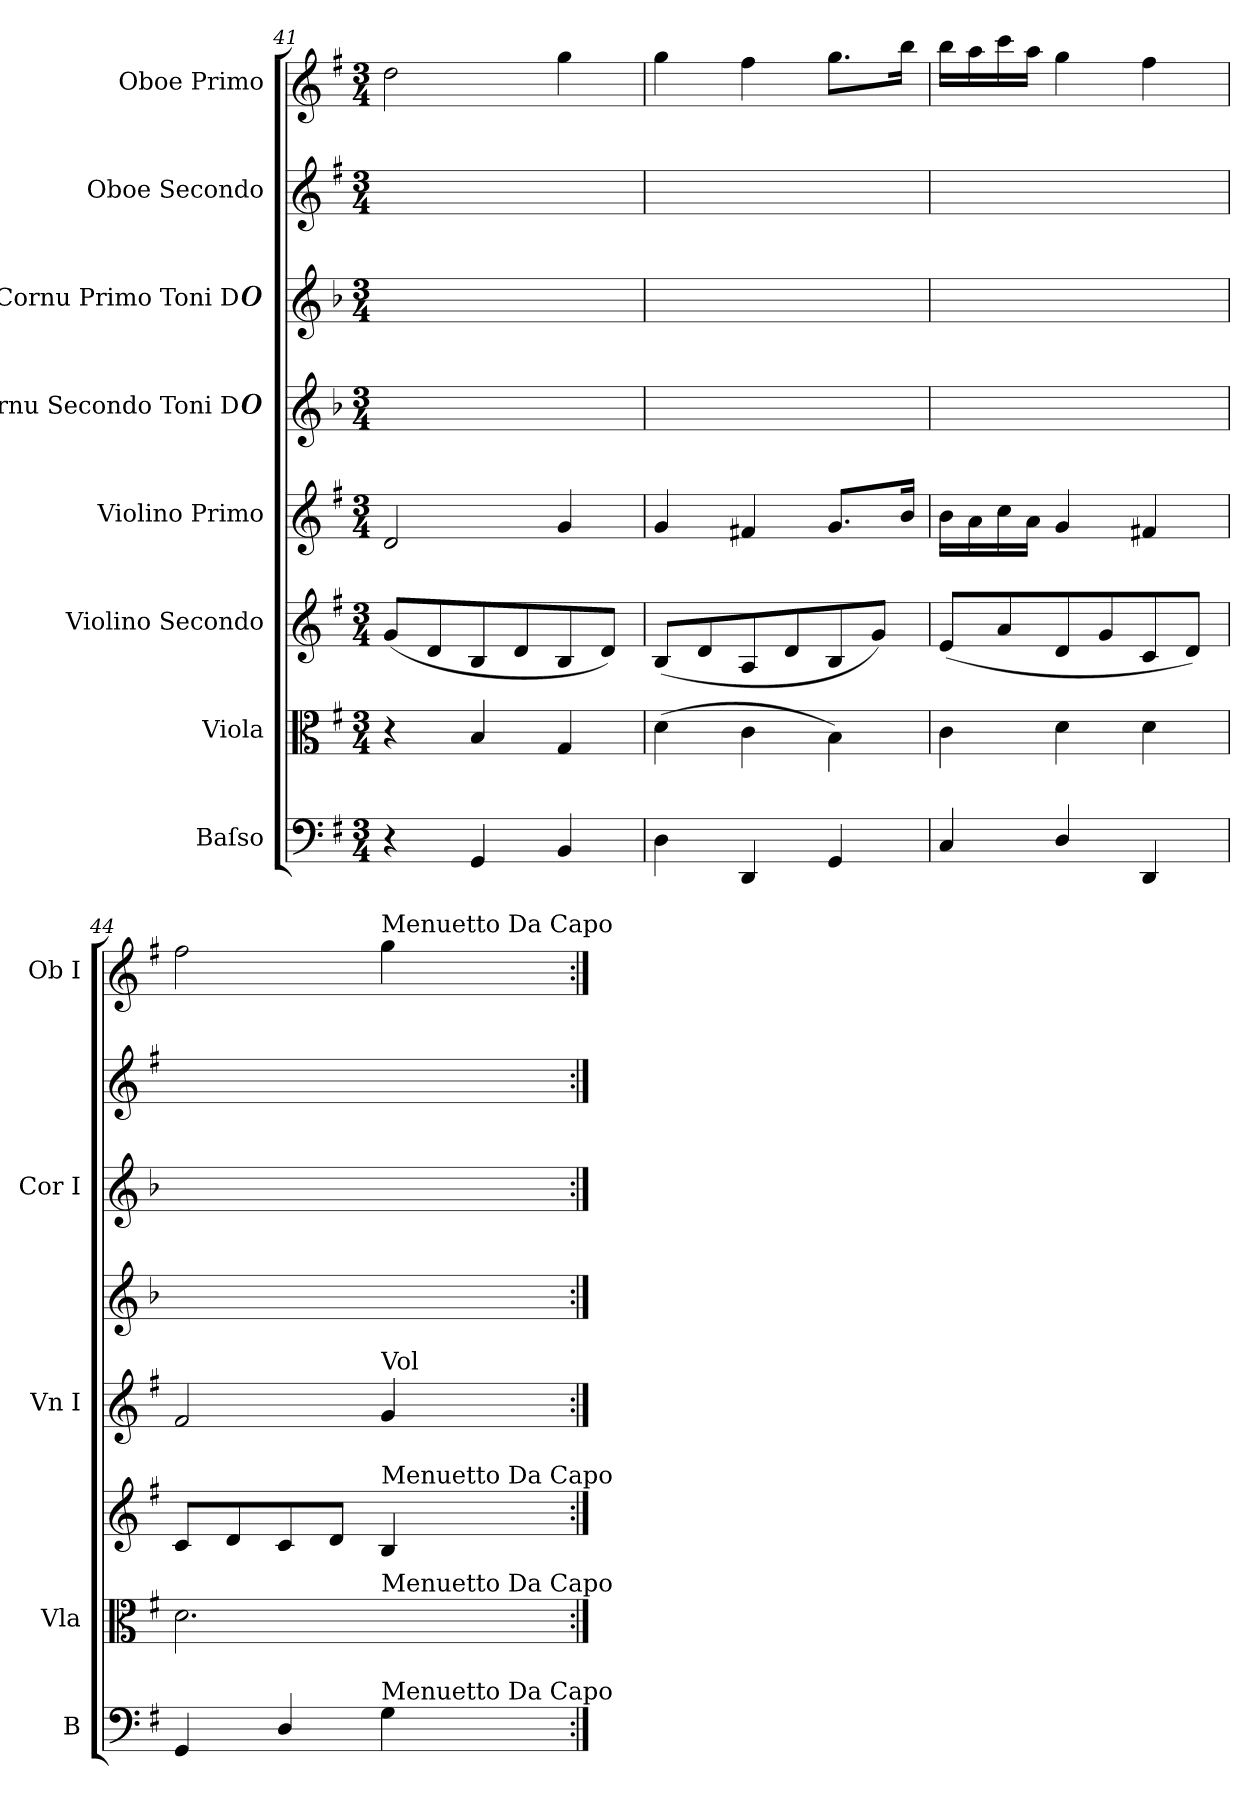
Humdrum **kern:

**kern	**kern	**kern	**kern	**kern	**kern	**kern	**kern
*part8	*part7	*part6	*part5	*part4	*part3	*part2	*part1
*staff8	*staff7	*staff6	*staff5	*staff4	*staff3	*staff2	*staff1
*I"Baſso	*I"Viola	*I"Violino Secondo	*I"Violino Primo	*I"Cornu Secondo Toni D#	*I"Cornu Primo Toni D#	*I"Oboe Secondo	*I"Oboe Primo
*I'B	*I'Vla	*	*I'Vn I	*	*I'Cor I	*	*I'Ob I
*clefF4	*clefC3	*clefG2	*clefG2	*clefG2	*clefG2	*clefG2	*clefG2
*	*	*	*	*ITrd-1c-2	*ITrd-1c-2	*	*
*k[f#]	*k[f#]	*k[f#]	*k[f#]	*k[f#]	*k[f#]	*k[f#]	*k[f#]
*M3/4	*M3/4	*M3/4	*M3/4	*M3/4	*M3/4	*M3/4	*M3/4
=41	=41	=41	=41	=41	=41	=41	=41
4r	4r	(8g/L	2d/	2.ryy	2.ryy	2.ryy	2dd\
.	.	8d/	.	.	.	.	.
4GG/	4B/	8B/	.	.	.	.	.
.	.	8d/	.	.	.	.	.
4BB/	4G/	8B/	4g/	.	.	.	4gg\
.	.	8d/J)	.	.	.	.	.
=42	=42	=42	=42	=42	=42	=42	=42
4D\	(4d\	(8B/L	4g/	2.ryy	2.ryy	2.ryy	4gg\
.	.	8d/	.	.	.	.	.
4DD/	4c\	8A/	4f#X/	.	.	.	4ff#\
.	.	8d/	.	.	.	.	.
4GG/	4B\)	8B/	8.g/L	.	.	.	8.gg\L
.	.	8g/J)	.	.	.	.	.
.	.	.	16b/Jk	.	.	.	16bb\Jk
=43	=43	=43	=43	=43	=43	=43	=43
4C/	4c\	(8e/L	16b\LL	2.ryy	2.ryy	2.ryy	16bb\LL
.	.	.	16a\	.	.	.	16aa\
.	.	8a/	16cc\	.	.	.	16ccc\
.	.	.	16a\JJ	.	.	.	16aa\JJ
4D/	4d\	8d/	4g/	.	.	.	4gg\
.	.	8g/	.	.	.	.	.
4DD/	4d\	8c/	4f#X/	.	.	.	4ff#\
.	.	8d/J)	.	.	.	.	.
=44	=44	=44	=44	=44	=44	=44	=44
*	*^	*	*	*	*	*	*
4GG/	2.d\	2ryy	8c/L	2f#/	2.ryy	2.ryy	2.ryy	2ff#\
.	.	.	8d/	.	.	.	.	.
4D/	.	.	8c/	.	.	.	.	.
.	.	.	8d/J	.	.	.	.	.
!	!	!	!	!	!	!	!	!LO:TX:a:t=Menuetto Da Capo
!	!	!	!	!LO:TX:a:t=Vol	!	!	!	!
!	!	!	!LO:TX:a:t=Menuetto Da Capo	!	!	!	!	!
!	!	!LO:TX:a:t=Menuetto Da Capo	!	!	!	!	!	!
!LO:TX:a:t=Menuetto Da Capo	!	!	!	!	!	!	!	!
4G\	.	4ryy	4B/	4g/	.	.	.	4gg\
*	*v	*v	*	*	*	*	*	*
=:|!	=:|!	=:|!	=:|!	=:|!	=:|!	=:|!	=:|!
*-	*-	*-	*-	*-	*-	*-	*-
